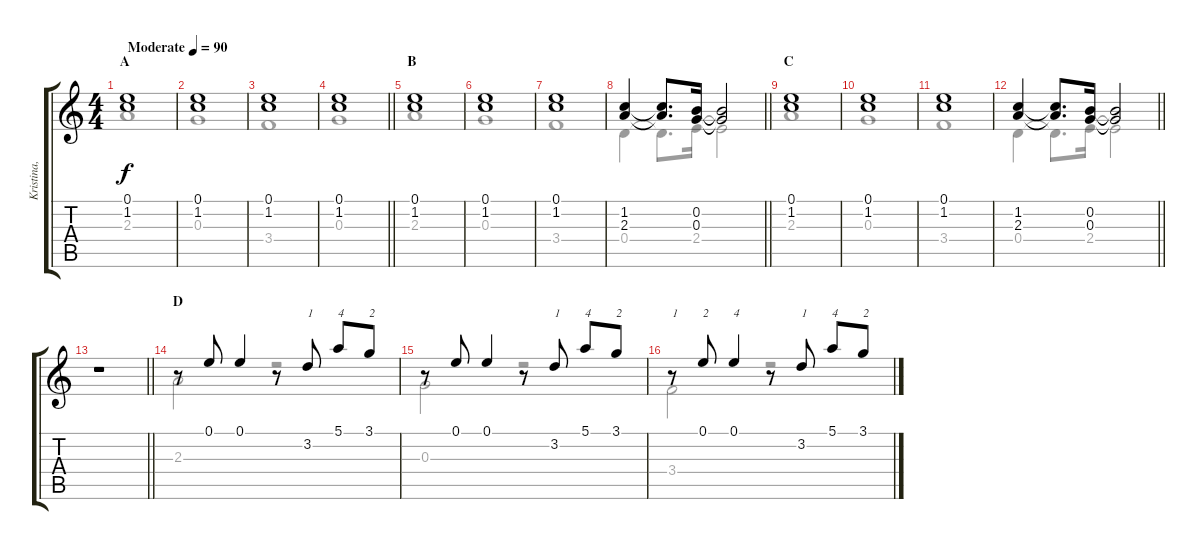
\track ("Kristina, Anya, Olya" "Kristina, ") {instrument acousticguitarnylon}
\staff {score tabs}
\tuning (E4 B3 G3 D3 A2 E2) {hide}
\voice
\ts (4 4)
\section ("" "A")
\tempo (90 "Moderate")
\clef g2
\ks c
(0.1 1.2).1{dy f instrument acousticguitarnylon} |
(0.1 1.2).1 |
(0.1 1.2).1 |
\barLineRight lightlight
(0.1 1.2).1 |
\section ("" "B")
(0.1 1.2).1 |
(0.1 1.2).1 |
(0.1 1.2).1 |
\barLineRight lightlight
(1.2 2.3).4 (1.2{t} 2.3{t}).8{d} (0.2 0.3).16 (0.2{t} 0.3{t}).2 |
\section ("" "C")
(0.1 1.2).1 |
(0.1 1.2).1 |
(0.1 1.2).1 |
\barLineRight lightlight
(1.2 2.3).4 (1.2{t} 2.3{t}).8{d} (0.2 0.3).16 (0.2{t} 0.3{t}).2 |
\barLineRight lightlight
r.1 |
\section ("" "D")
r.8 0.1.8 0.1.4 r.8 3.2.8{txt "1"} 5.1.8{txt "4"} 3.1.8{txt "2"} |
r.8 0.1.8 0.1.4 r.8 3.2.8{txt "1"} 5.1.8{txt "4"} 3.1.8{txt "2"} |
r.8{txt "1"} 0.1.8{txt "2"} 0.1.4{txt "4"} r.8 3.2.8{txt "1"} 5.1.8{txt "4"} 3.1.8{txt "2"}
\voice
\clef g2
\ottava regular
\simile none
\ks c
2.3.1{dy f} |
0.3.1 |
3.4.1 |
\barLineRight lightlight
0.3.1 |
2.3.1 |
0.3.1 |
3.4.1 |
\barLineRight lightlight
0.4.4 0.4{t}.8{d} 2.4.16 2.4{t}.2 |
2.3.1 |
0.3.1 |
3.4.1 |
\barLineRight lightlight
0.4.4 0.4{t}.8{d} 2.4.16 2.4{t}.2 |
\barLineRight lightlight
|
2.3.2 r.2 |
0.3.2 r.2 |
3.4.2 r.2
